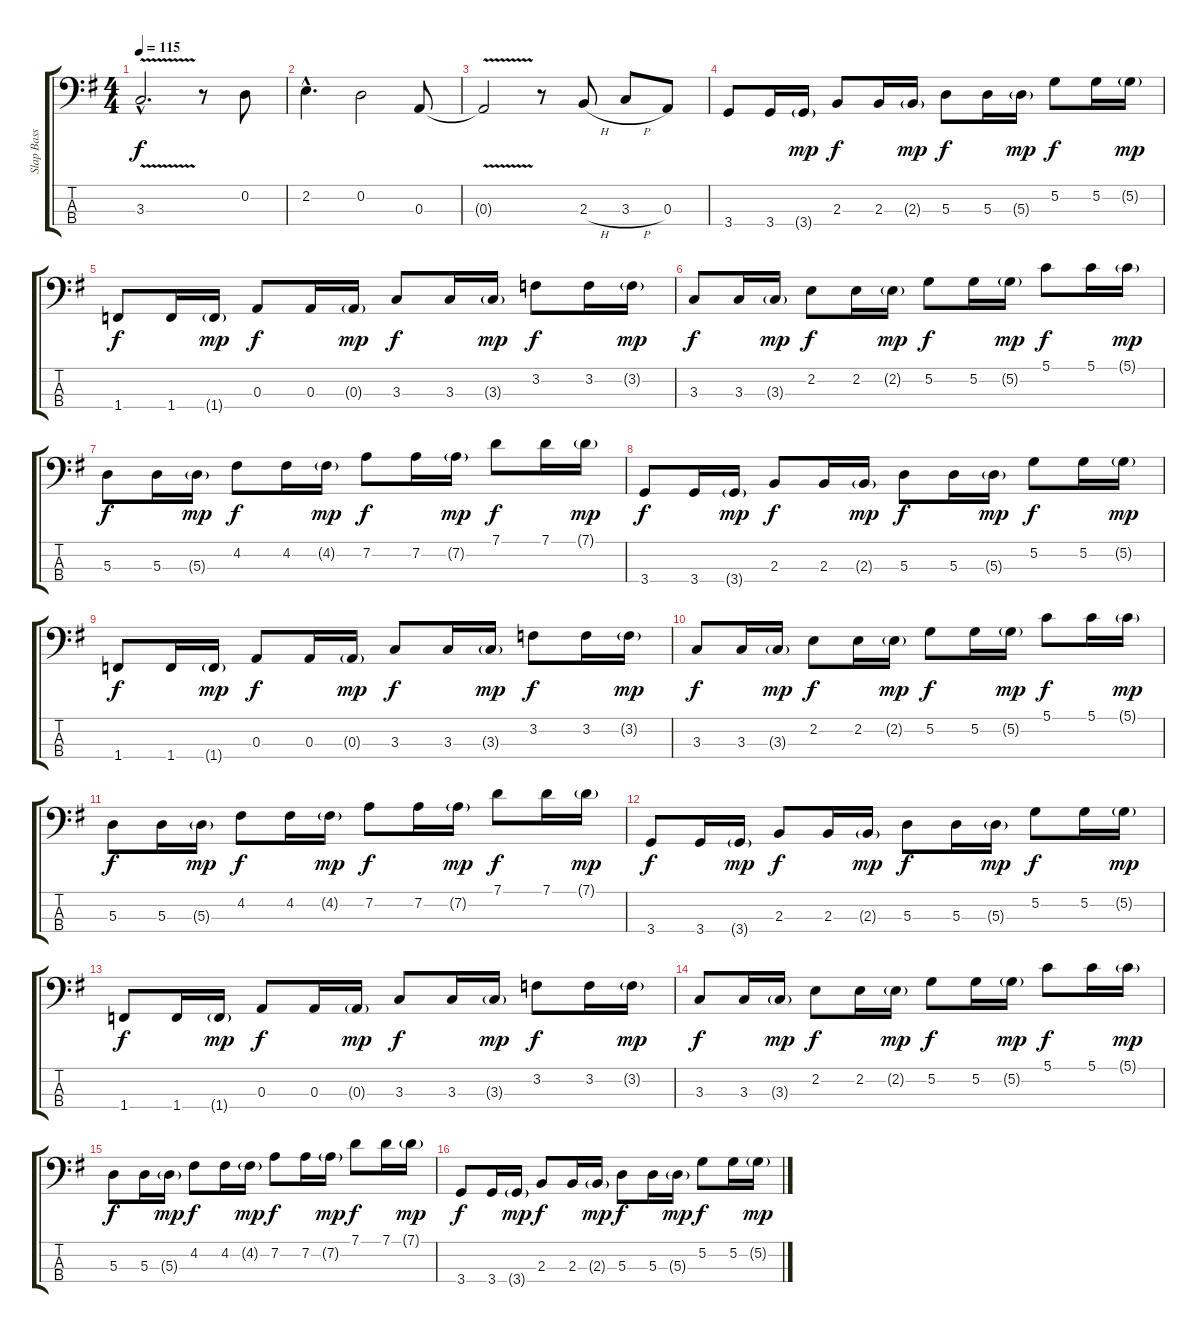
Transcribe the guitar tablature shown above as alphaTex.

\track ("Slap Bass       " "Slap Bass ") {instrument slapbass1}
\staff {score tabs}
\tuning (G2 D2 A1 E1) {hide}
\ts (4 4)
\tempo 115
\clef f4
\ks g
3.3{v hac t}.2{d dy f} r.8 0.2.8 |
2.2{hac}.4{d} 0.2.2 0.3.8 |
0.3{v t}.2 r.8 2.3{h}.8 3.3{h}.8 0.3.8 |
3.4.8 3.4.16 3.4{g}.16{dy mp} 2.3.8{dy f} 2.3.16 2.3{g}.16{dy mp} 5.3.8{dy f} 5.3.16 5.3{g}.16{dy mp} 5.2.8{dy f} 5.2.16 5.2{g}.16{dy mp} |
1.4.8{dy f} 1.4.16 1.4{g}.16{dy mp} 0.3.8{dy f} 0.3.16 0.3{g}.16{dy mp} 3.3.8{dy f} 3.3.16 3.3{g}.16{dy mp} 3.2.8{dy f} 3.2.16 3.2{g}.16{dy mp} |
3.3.8{dy f} 3.3.16 3.3{g}.16{dy mp} 2.2.8{dy f} 2.2.16 2.2{g}.16{dy mp} 5.2.8{dy f} 5.2.16 5.2{g}.16{dy mp} 5.1.8{dy f} 5.1.16 5.1{g}.16{dy mp} |
5.3.8{dy f} 5.3.16 5.3{g}.16{dy mp} 4.2.8{dy f} 4.2.16 4.2{g}.16{dy mp} 7.2.8{dy f} 7.2.16 7.2{g}.16{dy mp} 7.1.8{dy f} 7.1.16 7.1{g}.16{dy mp} |
3.4.8{dy f} 3.4.16 3.4{g}.16{dy mp} 2.3.8{dy f} 2.3.16 2.3{g}.16{dy mp} 5.3.8{dy f} 5.3.16 5.3{g}.16{dy mp} 5.2.8{dy f} 5.2.16 5.2{g}.16{dy mp} |
1.4.8{dy f} 1.4.16 1.4{g}.16{dy mp} 0.3.8{dy f} 0.3.16 0.3{g}.16{dy mp} 3.3.8{dy f} 3.3.16 3.3{g}.16{dy mp} 3.2.8{dy f} 3.2.16 3.2{g}.16{dy mp} |
3.3.8{dy f} 3.3.16 3.3{g}.16{dy mp} 2.2.8{dy f} 2.2.16 2.2{g}.16{dy mp} 5.2.8{dy f} 5.2.16 5.2{g}.16{dy mp} 5.1.8{dy f} 5.1.16 5.1{g}.16{dy mp} |
5.3.8{dy f} 5.3.16 5.3{g}.16{dy mp} 4.2.8{dy f} 4.2.16 4.2{g}.16{dy mp} 7.2.8{dy f} 7.2.16 7.2{g}.16{dy mp} 7.1.8{dy f} 7.1.16 7.1{g}.16{dy mp} |
3.4.8{dy f} 3.4.16 3.4{g}.16{dy mp} 2.3.8{dy f} 2.3.16 2.3{g}.16{dy mp} 5.3.8{dy f} 5.3.16 5.3{g}.16{dy mp} 5.2.8{dy f} 5.2.16 5.2{g}.16{dy mp} |
1.4.8{dy f} 1.4.16 1.4{g}.16{dy mp} 0.3.8{dy f} 0.3.16 0.3{g}.16{dy mp} 3.3.8{dy f} 3.3.16 3.3{g}.16{dy mp} 3.2.8{dy f} 3.2.16 3.2{g}.16{dy mp} |
3.3.8{dy f} 3.3.16 3.3{g}.16{dy mp} 2.2.8{dy f} 2.2.16 2.2{g}.16{dy mp} 5.2.8{dy f} 5.2.16 5.2{g}.16{dy mp} 5.1.8{dy f} 5.1.16 5.1{g}.16{dy mp} |
5.3.8{dy f} 5.3.16 5.3{g}.16{dy mp} 4.2.8{dy f} 4.2.16 4.2{g}.16{dy mp} 7.2.8{dy f} 7.2.16 7.2{g}.16{dy mp} 7.1.8{dy f} 7.1.16 7.1{g}.16{dy mp} |
3.4.8{dy f} 3.4.16 3.4{g}.16{dy mp} 2.3.8{dy f} 2.3.16 2.3{g}.16{dy mp} 5.3.8{dy f} 5.3.16 5.3{g}.16{dy mp} 5.2.8{dy f} 5.2.16 5.2{g}.16{dy mp}
